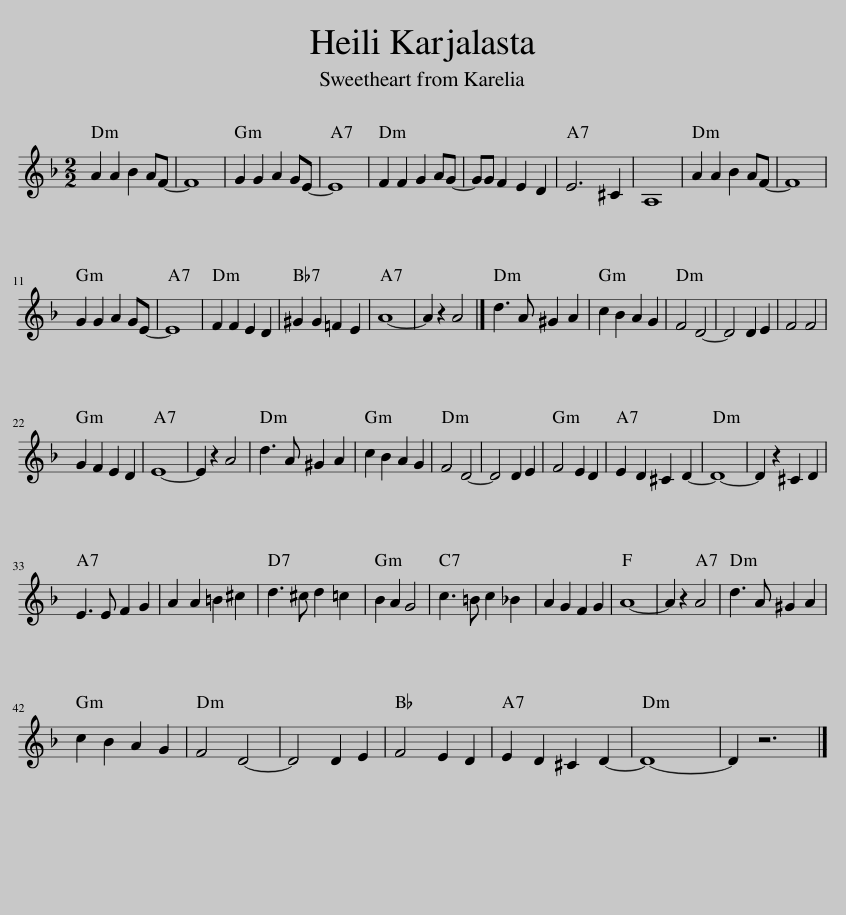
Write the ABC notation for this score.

X:1
L:1/8
M:2/2
I:linebreak $
K:Dmin
V:1 treble
V:1
 A2 A2 B2 AF- | F8 | G2 G2 A2 GE- | E8 | F2 F2 G2 AG- | %5
 GG F2 E2 D2 | E6 ^C2 | A,8 | A2 A2 B2 AF- | F8 |$ %10
 G2 G2 A2 GE- | E8 | F2 F2 E2 D2 | ^G2 G2 =F2 E2 | A8- | %15
 A2 z2 A4 |] d3 A ^G2 A2 | c2 B2 A2 G2 | F4 D4- | D4 D2 E2 | %20
 F4 F4 |$ G2 F2 E2 D2 | E8- | E2 z2 A4 | d3 A ^G2 A2 | %25
 c2 B2 A2 G2 | F4 D4- | D4 D2 E2 | F4 E2 D2 | E2 D2 ^C2 D2- | %30
 D8- | D2 z2 ^C2 D2 |$ E3 E F2 G2 | A2 A2 =B2 ^c2 | d3 ^c d2 =c2 | %35
 B2 A2 G4 | c3 =B c2 _B2 | A2 G2 F2 G2 | A8- | A2 z2 A4 | %40
 d3 A ^G2 A2 |$ c2 B2 A2 G2 | F4 D4- | D4 D2 E2 | F4 E2 D2 | %45
 E2 D2 ^C2 D2- | D8- | D2 z6 |] %48
